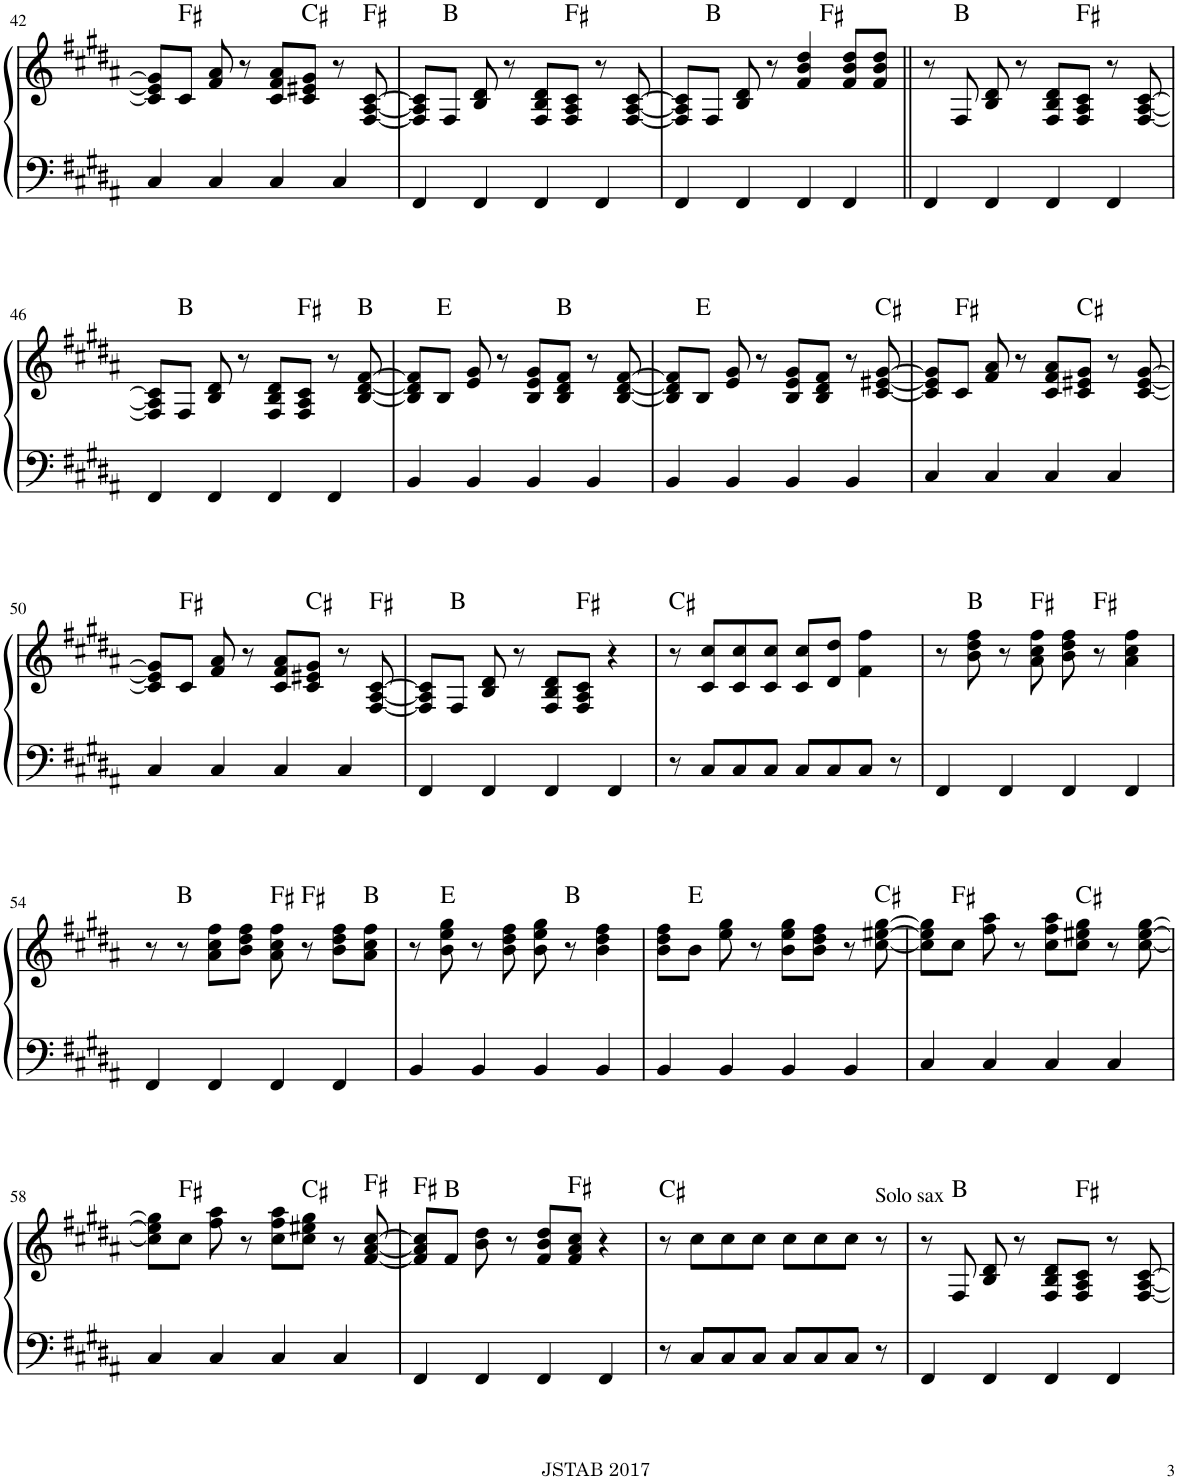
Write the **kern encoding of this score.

**kern	**kern	**harte
*part1	*part1	*part1
*staff2	*staff1	*
*I"Piano	*	*
*I'Pno.	*	*
!!LO:PB:g=z
*clefF4	*clefG2	*
*k[f#c#g#d#a#]	*k[f#c#g#d#a#]	*
*M4/4	*M4/4	*
=42	=42	=42
4C#/	8c#/] 8e#/] 8g#/]L	.
.	8c#/J	F#:maj
4C#/	8f#/ 8a#/	.
.	8r	.
4C#/	8c#/ 8f#/ 8a#/L	.
.	8c#/ 8e#X/ 8g#/J	C#:maj
4C#/	8r	.
.	[8F#/ [8A#/ [8c#/	F#:maj
=43	=43	=43
4FF#/	8F#/] 8A#/] 8c#/]L	.
.	8F#/J	B:maj
4FF#/	8B/ 8d#/	.
.	8r	.
4FF#/	8F#/ 8B/ 8d#/L	.
.	8F#/ 8A#/ 8c#/J	F#:maj
4FF#/	8r	.
.	[8F#/ [8A#/ [8c#/	.
=44	=44	=44
*	*^	*
4FF#/	8F#/] 8A#/] 8c#/]L	2ryy	.
.	8F#/J	.	B:maj
4FF#/	8B/ 8d#/	.	.
.	8r	.	.
4FF#/	4f#/ 4b/ 4dd#/	8ryy	.
.	.	4.ryy	F#:maj
4FF#/	8f#/ 8b/ 8dd#/L	.	.
.	8f#/ 8b/ 8dd#/J	.	.
*	*v	*v	*
=45||	=45||	=45||
4FF#/	8r	.
.	8F#/	B:maj
4FF#/	8B/ 8d#/	.
.	8r	.
4FF#/	8F#/ 8B/ 8d#/L	.
.	8F#/ 8A#/ 8c#/J	F#:maj
4FF#/	8r	.
.	[8F#/ [8A#/ [8c#/	.
!!LO:LB:g=z
=46	=46	=46
4FF#/	8F#/] 8A#/] 8c#/]L	.
.	8F#/J	B:maj
4FF#/	8B/ 8d#/	.
.	8r	.
4FF#/	8F#/ 8B/ 8d#/L	.
.	8F#/ 8A#/ 8c#/J	F#:maj
4FF#/	8r	.
.	[8B/ [8d#/ [8f#/	B:maj
=47	=47	=47
4BB/	8B/] 8d#/] 8f#/]L	.
.	8B/J	E:maj
4BB/	8e/ 8g#/	.
.	8r	.
4BB/	8B/ 8e/ 8g#/L	.
.	8B/ 8d#/ 8f#/J	B:maj
4BB/	8r	.
.	[8B/ [8d#/ [8f#/	.
=48	=48	=48
4BB/	8B/] 8d#/] 8f#/]L	.
.	8B/J	E:maj
4BB/	8e/ 8g#/	.
.	8r	.
4BB/	8B/ 8e/ 8g#/L	.
.	8B/ 8d#/ 8f#/J	.
4BB/	8r	.
.	[8c#/ [8e#X/ [8g#/	C#:maj
=49	=49	=49
4C#/	8c#/] 8e#/] 8g#/]L	.
.	8c#/J	F#:maj
4C#/	8f#/ 8a#/	.
.	8r	.
4C#/	8c#/ 8f#/ 8a#/L	.
.	8c#/ 8e#X/ 8g#/J	C#:maj
4C#/	8r	.
.	[8c#/ [8e#/ [8g#/	.
!!LO:LB:g=z
=50	=50	=50
4C#/	8c#/] 8e#/] 8g#/]L	.
.	8c#/J	F#:maj
4C#/	8f#/ 8a#/	.
.	8r	.
4C#/	8c#/ 8f#/ 8a#/L	.
.	8c#/ 8e#X/ 8g#/J	C#:maj
4C#/	8r	.
.	[8F#/ [8A#/ [8c#/	F#:maj
=51	=51	=51
4FF#/	8F#/] 8A#/] 8c#/]L	.
.	8F#/J	B:maj
4FF#/	8B/ 8d#/	.
.	8r	.
4FF#/	8F#/ 8B/ 8d#/L	.
.	8F#/ 8A#/ 8c#/J	F#:maj
4FF#/	4r	.
=52	=52	=52
8r	8r	C#:maj
8C#/L	8c#/ 8cc#/L	.
8C#/	8c#/ 8cc#/	.
8C#/J	8c#/ 8cc#/J	.
8C#/L	8c#/ 8cc#/L	.
8C#/	8d#/ 8dd#/J	.
8C#/J	4f#\ 4ff#\	.
8r	.	.
=53	=53	=53
4FF#/	8r	.
.	8b\ 8dd#\ 8ff#\	B:maj
4FF#/	8r	.
.	8a#\ 8cc#\ 8ff#\	F#:maj
4FF#/	8b\ 8dd#\ 8ff#\	.
.	8r	F#:maj
4FF#/	4a#\ 4cc#\ 4ff#\	.
!!LO:LB:g=z
=54	=54	=54
4FF#/	8r	.
.	8r	B:maj
4FF#/	8a#\ 8cc#\ 8ff#\L	.
.	8b\ 8dd#\ 8ff#\J	.
4FF#/	8a#\ 8cc#\ 8ff#\	F#:maj
.	8r	F#:maj
4FF#/	8b\ 8dd#\ 8ff#\L	.
.	8a#\ 8cc#\ 8ff#\J	B:maj
=55	=55	=55
4BB/	8r	.
.	8b\ 8ee\ 8gg#\	E:maj
4BB/	8r	.
.	8b\ 8dd#\ 8ff#\	.
4BB/	8b\ 8ee\ 8gg#\	.
.	8r	B:maj
4BB/	4b\ 4dd#\ 4ff#\	.
=56	=56	=56
4BB/	8b\ 8dd#\ 8ff#\L	.
.	8b\J	E:maj
4BB/	8ee\ 8gg#\	.
.	8r	.
4BB/	8b\ 8ee\ 8gg#\L	.
.	8b\ 8dd#\ 8ff#\J	.
4BB/	8r	.
.	[8cc#\ [8ee#X\ [8gg#\	C#:maj
=57	=57	=57
4C#/	8cc#\] 8ee#\] 8gg#\]L	.
.	8cc#\J	F#:maj
4C#/	8ff#\ 8aa#\	.
.	8r	.
4C#/	8cc#\ 8ff#\ 8aa#\L	.
.	8cc#\ 8ee#X\ 8gg#\J	C#:maj
4C#/	8r	.
.	[8cc#\ [8ee#\ [8gg#\	.
!!LO:LB:g=z
=58	=58	=58
4C#/	8cc#\] 8ee#\] 8gg#\]L	.
.	8cc#\J	F#:maj
4C#/	8ff#\ 8aa#\	.
.	8r	.
4C#/	8cc#\ 8ff#\ 8aa#\L	.
.	8cc#\ 8ee#X\ 8gg#\J	C#:maj
4C#/	8r	.
.	[8f#/ [8a#/ [8cc#/	F#:maj
=59	=59	=59
4FF#/	8f#/] 8a#/] 8cc#/]L	F#:maj
.	8f#/J	B:maj
4FF#/	8b\ 8dd#\	.
.	8r	.
4FF#/	8f#/ 8b/ 8dd#/L	.
.	8f#/ 8a#/ 8cc#/J	F#:maj
4FF#/	4r	.
=60	=60	=60
8r	8r	C#:maj
8C#/L	8cc#\L	.
8C#/	8cc#\	.
8C#/J	8cc#\J	.
8C#/L	8cc#\L	.
8C#/	8cc#\	.
8C#/J	8cc#\J	.
!	!LO:TX:a:t=Solo sax	!
8r	8r	.
=61	=61	=61
4FF#/	8r	.
.	8F#/	B:maj
4FF#/	8B/ 8d#/	.
.	8r	.
4FF#/	8F#/ 8B/ 8d#/L	.
.	8F#/ 8A#/ 8c#/J	F#:maj
4FF#/	8r	.
.	[8F#/ [8A#/ [8c#/	.
=	=	=
*-	*-	*-
